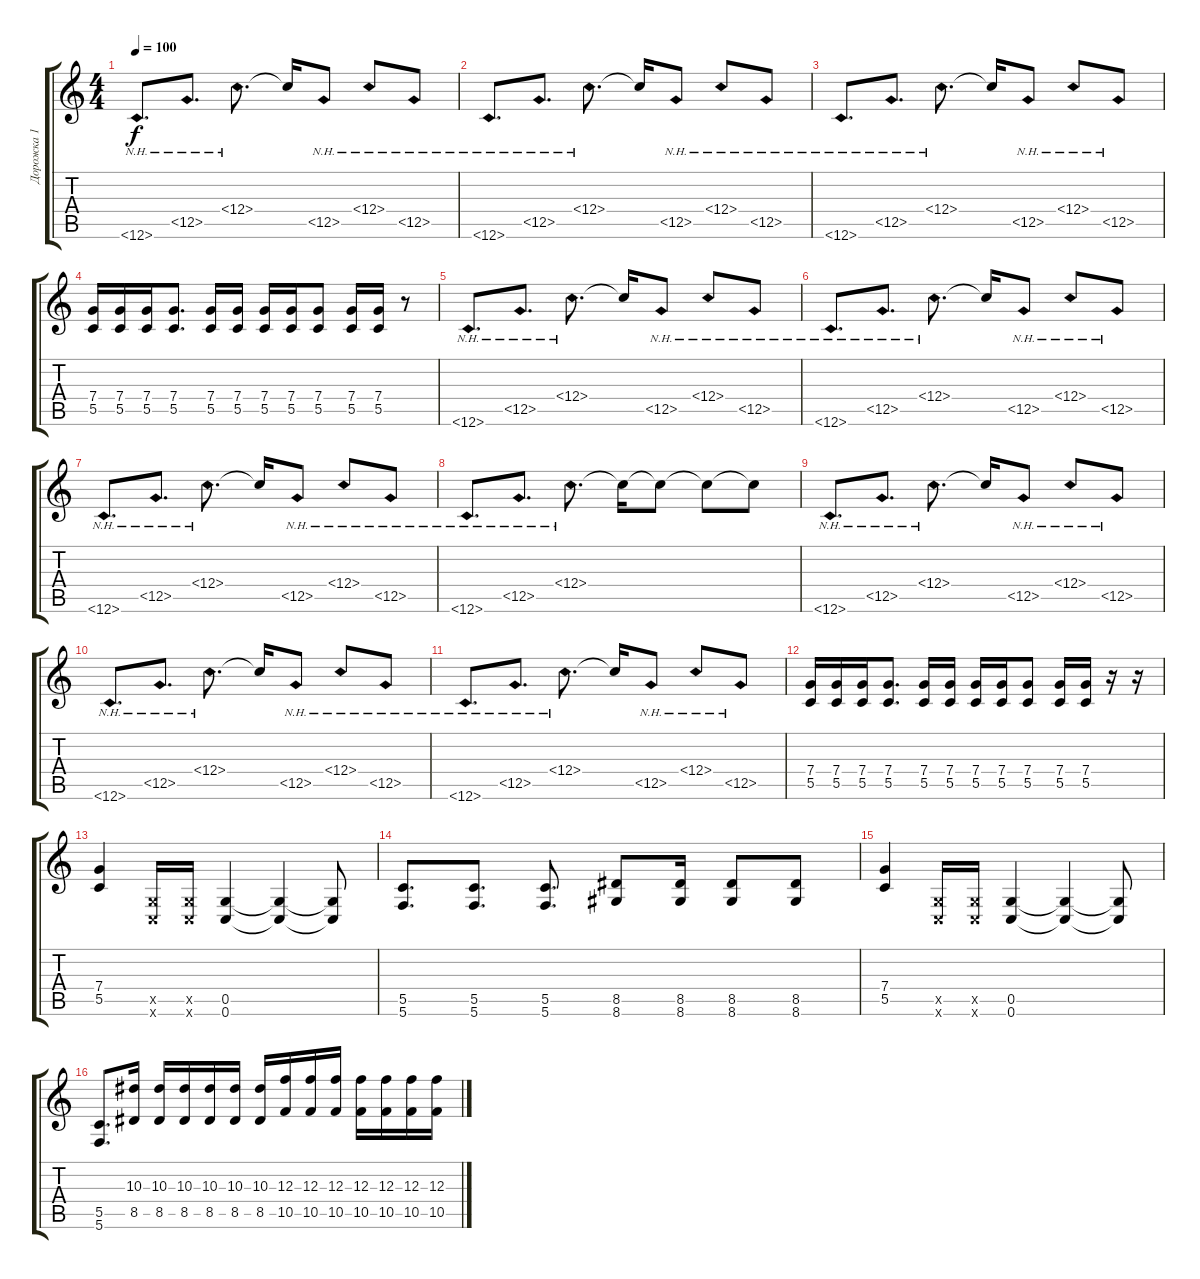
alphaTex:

\track ("Дорожка 1" "Дорожка 1") {instrument acousticguitarsteel}
\staff {score tabs}
\tuning (D4 A3 F3 C3 G2 C2) {hide}
\ts (4 4)
\tempo 100
\clef g2
\ks c
12.6{nh}.8{d dy f} 12.5{nh}.8{d} 12.4{nh}.8{d} 12.4{t}.16 12.5{nh}.8 12.4{nh}.8 12.5{nh}.8 |
12.6{nh}.8{d} 12.5{nh}.8{d} 12.4{nh}.8{d} 12.4{t}.16 12.5{nh}.8 12.4{nh}.8 12.5{nh}.8 |
12.6{nh}.8{d} 12.5{nh}.8{d} 12.4{nh}.8{d} 12.4{t}.16 12.5{nh}.8 12.4{nh}.8 12.5{nh}.8 |
(7.4 5.5).16{instrument distortionguitar} (7.4 5.5).16 (7.4 5.5).16 (7.4 5.5).8{d} (7.4 5.5).16 (7.4 5.5).16 (7.4 5.5).16 (7.4 5.5).16 (7.4 5.5).8 (7.4 5.5).16 (7.4 5.5).16 r.8 |
12.6{nh}.8{d instrument acousticguitarsteel} 12.5{nh}.8{d} 12.4{nh}.8{d} 12.4{t}.16 12.5{nh}.8 12.4{nh}.8 12.5{nh}.8 |
12.6{nh}.8{d} 12.5{nh}.8{d} 12.4{nh}.8{d} 12.4{t}.16 12.5{nh}.8 12.4{nh}.8 12.5{nh}.8 |
12.6{nh}.8{d} 12.5{nh}.8{d} 12.4{nh}.8{d} 12.4{t}.16 12.5{nh}.8 12.4{nh}.8 12.5{nh}.8 |
12.6{nh}.8{d} 12.5{nh}.8{d} 12.4{nh}.8{d} 12.4{t}.16 12.4{t}.8 12.4{t}.8 12.4{t}.8 |
12.6{nh}.8{d} 12.5{nh}.8{d} 12.4{nh}.8{d} 12.4{t}.16 12.5{nh}.8 12.4{nh}.8 12.5{nh}.8 |
12.6{nh}.8{d} 12.5{nh}.8{d} 12.4{nh}.8{d} 12.4{t}.16 12.5{nh}.8 12.4{nh}.8 12.5{nh}.8 |
12.6{nh}.8{d} 12.5{nh}.8{d} 12.4{nh}.8{d} 12.4{t}.16 12.5{nh}.8 12.4{nh}.8 12.5{nh}.8 |
(7.4 5.5).16{instrument distortionguitar} (7.4 5.5).16 (7.4 5.5).16 (7.4 5.5).8{d} (7.4 5.5).16 (7.4 5.5).16 (7.4 5.5).16 (7.4 5.5).16 (7.4 5.5).8 (7.4 5.5).16 (7.4 5.5).16 r.16 r.16 |
(7.4 5.5).4 (0.5{x} 0.6{x}).16 (0.5{x} 0.6{x}).16 (0.5 0.6).4 (0.5{t} 0.6{t}).4 (0.5{t} 0.6{t}).8 |
(5.5 5.6).8{d} (5.5 5.6).8{d} (5.5 5.6).8{d} (8.5 8.6).8 (8.5 8.6).16 (8.5 8.6).8 (8.5 8.6).8 |
(7.4 5.5).4 (0.5{x} 0.6{x}).16 (0.5{x} 0.6{x}).16 (0.5 0.6).4 (0.5{t} 0.6{t}).4 (0.5{t} 0.6{t}).8 |
(5.5 5.6).8{d} (10.3 8.5).16 (10.3 8.5).16 (10.3 8.5).16 (10.3 8.5).16 (10.3 8.5).16 (10.3 8.5).16 (12.3 10.5).16 (12.3 10.5).16 (12.3 10.5).16 (12.3 10.5).16 (12.3 10.5).16 (12.3 10.5).16 (12.3 10.5).16
